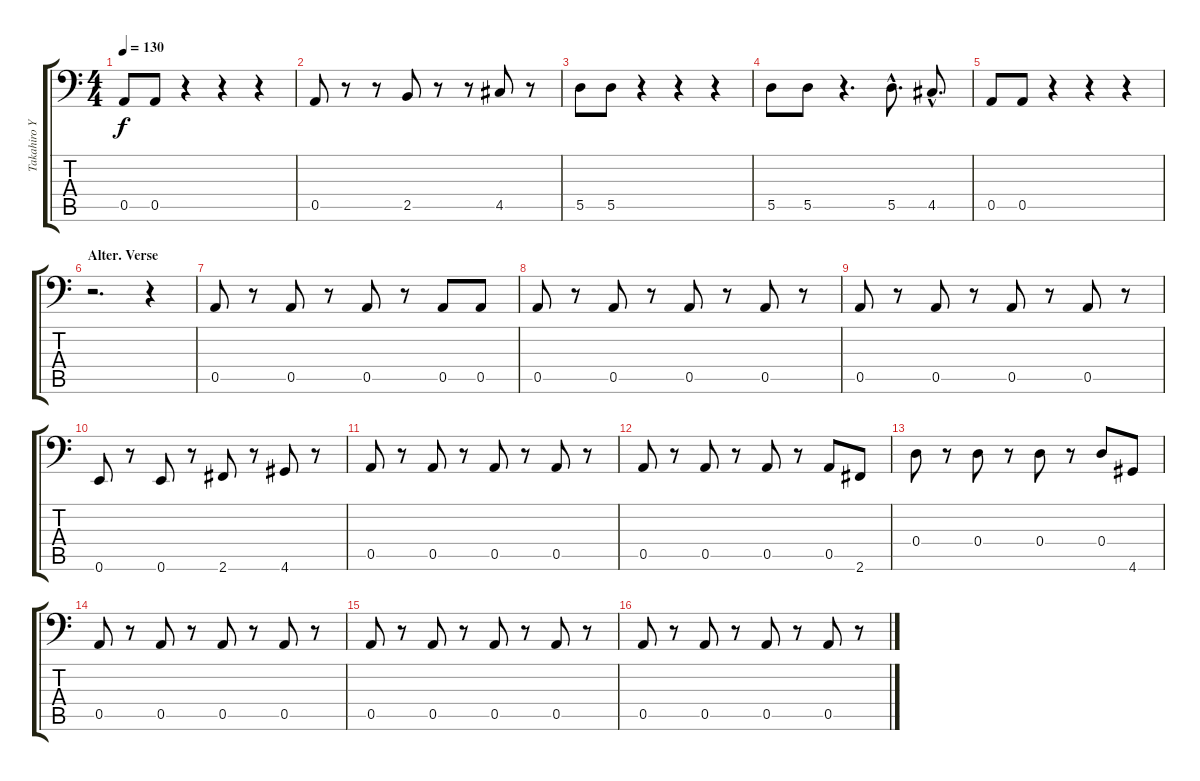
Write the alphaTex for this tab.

\track ("Takahiro Yamada (Bass)" "Takahiro Y") {instrument electricbasspick}
\staff {score tabs}
\tuning (E3 B2 G2 D2 A1 E1) {hide}
\ts (4 4)
\tempo 130
\clef f4
\ks c
0.5.8{dy f} 0.5.8 r.4 r.4 r.4 |
0.5.8 r.8 r.8 2.5.8 r.8 r.8 4.5.8 r.8 |
5.5.8 5.5.8 r.4 r.4 r.4 |
5.5.8 5.5.8 r.4{d} 5.5{hac}.8{d} 4.5{hac}.8{d} |
0.5.8 0.5.8 r.4 r.4 r.4 |
\section ("" "Alter. Verse")
r.2{d} r.4 |
0.5.8 r.8 0.5.8 r.8 0.5.8 r.8 0.5.8 0.5.8 |
0.5.8 r.8 0.5.8 r.8 0.5.8 r.8 0.5.8 r.8 |
0.5.8 r.8 0.5.8 r.8 0.5.8 r.8 0.5.8 r.8 |
0.6.8 r.8 0.6.8 r.8 2.6.8 r.8 4.6.8 r.8 |
0.5.8 r.8 0.5.8 r.8 0.5.8 r.8 0.5.8 r.8 |
0.5.8 r.8 0.5.8 r.8 0.5.8 r.8 0.5.8 2.6.8 |
0.4.8 r.8 0.4.8 r.8 0.4.8 r.8 0.4.8 4.6.8 |
0.5.8 r.8 0.5.8 r.8 0.5.8 r.8 0.5.8 r.8 |
0.5.8 r.8 0.5.8 r.8 0.5.8 r.8 0.5.8 r.8 |
0.5.8 r.8 0.5.8 r.8 0.5.8 r.8 0.5.8 r.8
